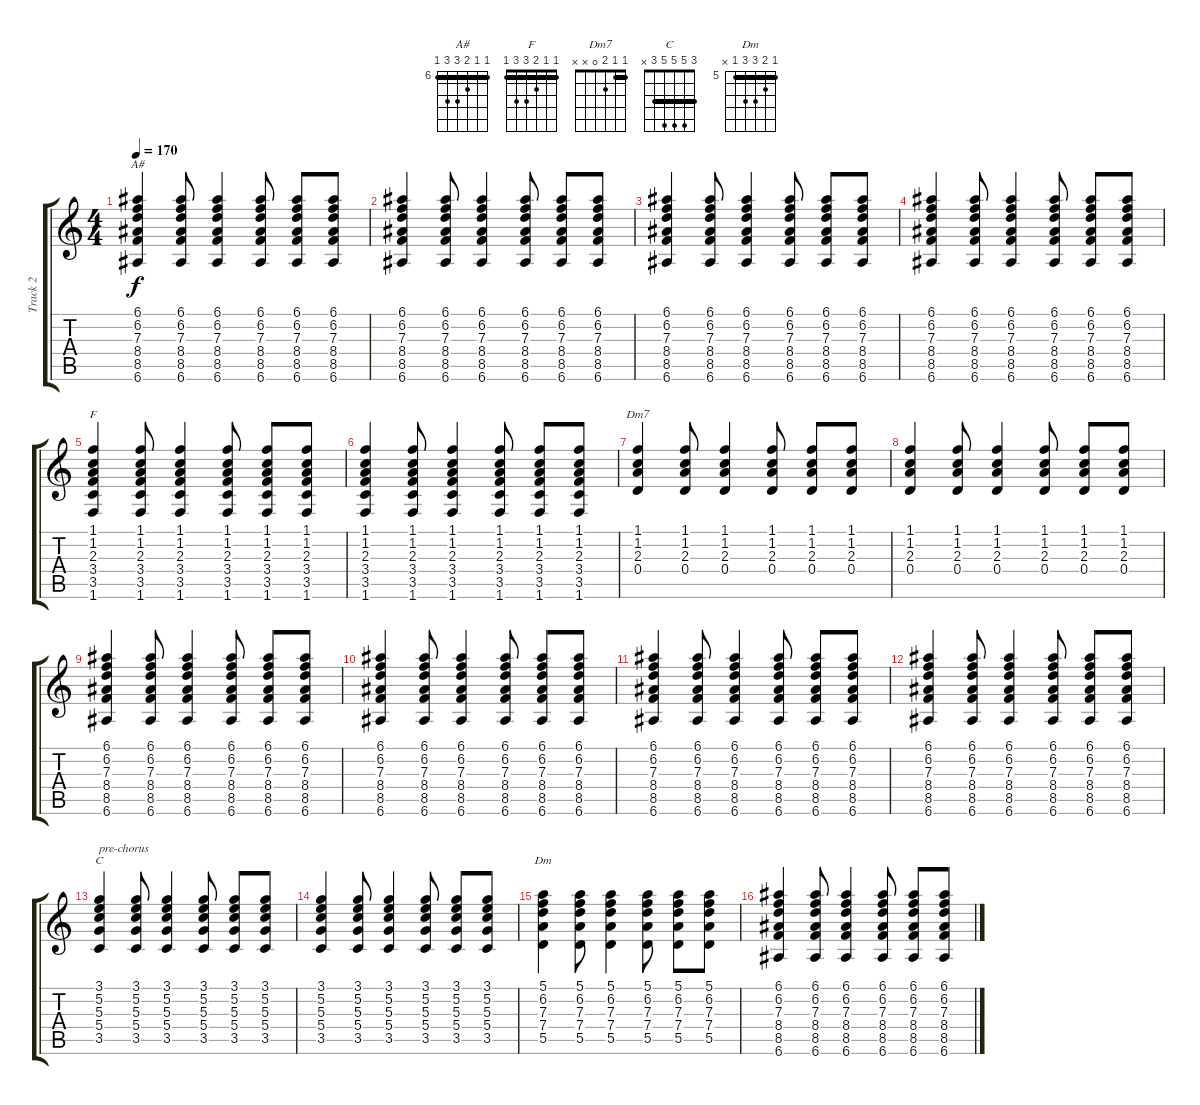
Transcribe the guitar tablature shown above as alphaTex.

\track ("Track 2" "Track 2") {instrument distortionguitar}
\staff {score tabs}
\tuning (E4 B3 G3 D3 A2 E2) {hide}
\chord ("A#" 6 6 7 8 8 6) {firstfret 6 barre 6}
\chord ("F" 1 1 2 3 3 1) {barre 1}
\chord ("Dm7" 1 1 2 0 x x) {barre 1}
\chord ("C" 3 5 5 5 3 x) {barre 3}
\chord ("Dm" 5 6 7 7 5 x) {firstfret 5 barre 5}
\ts (4 4)
\tempo 170
\clef g2
\ks c
(6.1 6.2 7.3 8.4 8.5 6.6).4{ch "A#" dy f} (6.1 6.2 7.3 8.4 8.5 6.6).8 (6.1 6.2 7.3 8.4 8.5 6.6).4 (6.1 6.2 7.3 8.4 8.5 6.6).8 (6.1 6.2 7.3 8.4 8.5 6.6).8 (6.1 6.2 7.3 8.4 8.5 6.6).8 |
(6.1 6.2 7.3 8.4 8.5 6.6).4 (6.1 6.2 7.3 8.4 8.5 6.6).8 (6.1 6.2 7.3 8.4 8.5 6.6).4 (6.1 6.2 7.3 8.4 8.5 6.6).8 (6.1 6.2 7.3 8.4 8.5 6.6).8 (6.1 6.2 7.3 8.4 8.5 6.6).8 |
(6.1 6.2 7.3 8.4 8.5 6.6).4 (6.1 6.2 7.3 8.4 8.5 6.6).8 (6.1 6.2 7.3 8.4 8.5 6.6).4 (6.1 6.2 7.3 8.4 8.5 6.6).8 (6.1 6.2 7.3 8.4 8.5 6.6).8 (6.1 6.2 7.3 8.4 8.5 6.6).8 |
(6.1 6.2 7.3 8.4 8.5 6.6).4 (6.1 6.2 7.3 8.4 8.5 6.6).8 (6.1 6.2 7.3 8.4 8.5 6.6).4 (6.1 6.2 7.3 8.4 8.5 6.6).8 (6.1 6.2 7.3 8.4 8.5 6.6).8 (6.1 6.2 7.3 8.4 8.5 6.6).8 |
(1.1 1.2 2.3 3.4 3.5 1.6).4{ch "F"} (1.1 1.2 2.3 3.4 3.5 1.6).8 (1.1 1.2 2.3 3.4 3.5 1.6).4 (1.1 1.2 2.3 3.4 3.5 1.6).8 (1.1 1.2 2.3 3.4 3.5 1.6).8 (1.1 1.2 2.3 3.4 3.5 1.6).8 |
(1.1 1.2 2.3 3.4 3.5 1.6).4 (1.1 1.2 2.3 3.4 3.5 1.6).8 (1.1 1.2 2.3 3.4 3.5 1.6).4 (1.1 1.2 2.3 3.4 3.5 1.6).8 (1.1 1.2 2.3 3.4 3.5 1.6).8 (1.1 1.2 2.3 3.4 3.5 1.6).8 |
(1.1 1.2 2.3 0.4).4{ch "Dm7"} (1.1 1.2 2.3 0.4).8 (1.1 1.2 2.3 0.4).4 (1.1 1.2 2.3 0.4).8 (1.1 1.2 2.3 0.4).8 (1.1 1.2 2.3 0.4).8 |
(1.1 1.2 2.3 0.4).4 (1.1 1.2 2.3 0.4).8 (1.1 1.2 2.3 0.4).4 (1.1 1.2 2.3 0.4).8 (1.1 1.2 2.3 0.4).8 (1.1 1.2 2.3 0.4).8 |
(6.1 6.2 7.3 8.4 8.5 6.6).4 (6.1 6.2 7.3 8.4 8.5 6.6).8 (6.1 6.2 7.3 8.4 8.5 6.6).4 (6.1 6.2 7.3 8.4 8.5 6.6).8 (6.1 6.2 7.3 8.4 8.5 6.6).8 (6.1 6.2 7.3 8.4 8.5 6.6).8 |
(6.1 6.2 7.3 8.4 8.5 6.6).4 (6.1 6.2 7.3 8.4 8.5 6.6).8 (6.1 6.2 7.3 8.4 8.5 6.6).4 (6.1 6.2 7.3 8.4 8.5 6.6).8 (6.1 6.2 7.3 8.4 8.5 6.6).8 (6.1 6.2 7.3 8.4 8.5 6.6).8 |
(6.1 6.2 7.3 8.4 8.5 6.6).4 (6.1 6.2 7.3 8.4 8.5 6.6).8 (6.1 6.2 7.3 8.4 8.5 6.6).4 (6.1 6.2 7.3 8.4 8.5 6.6).8 (6.1 6.2 7.3 8.4 8.5 6.6).8 (6.1 6.2 7.3 8.4 8.5 6.6).8 |
(6.1 6.2 7.3 8.4 8.5 6.6).4 (6.1 6.2 7.3 8.4 8.5 6.6).8 (6.1 6.2 7.3 8.4 8.5 6.6).4 (6.1 6.2 7.3 8.4 8.5 6.6).8 (6.1 6.2 7.3 8.4 8.5 6.6).8 (6.1 6.2 7.3 8.4 8.5 6.6).8 |
(3.1 5.2 5.3 5.4 3.5).4{ch "C" txt "pre-chorus"} (3.1 5.2 5.3 5.4 3.5).8 (3.1 5.2 5.3 5.4 3.5).4 (3.1 5.2 5.3 5.4 3.5).8 (3.1 5.2 5.3 5.4 3.5).8 (3.1 5.2 5.3 5.4 3.5).8 |
(3.1 5.2 5.3 5.4 3.5).4 (3.1 5.2 5.3 5.4 3.5).8 (3.1 5.2 5.3 5.4 3.5).4 (3.1 5.2 5.3 5.4 3.5).8 (3.1 5.2 5.3 5.4 3.5).8 (3.1 5.2 5.3 5.4 3.5).8 |
(5.1 6.2 7.3 7.4 5.5).4{ch "Dm"} (5.1 6.2 7.3 7.4 5.5).8 (5.1 6.2 7.3 7.4 5.5).4 (5.1 6.2 7.3 7.4 5.5).8 (5.1 6.2 7.3 7.4 5.5).8 (5.1 6.2 7.3 7.4 5.5).8 |
(6.1 6.2 7.3 8.4 8.5 6.6).4 (6.1 6.2 7.3 8.4 8.5 6.6).8 (6.1 6.2 7.3 8.4 8.5 6.6).4 (6.1 6.2 7.3 8.4 8.5 6.6).8 (6.1 6.2 7.3 8.4 8.5 6.6).8 (6.1 6.2 7.3 8.4 8.5 6.6).8
